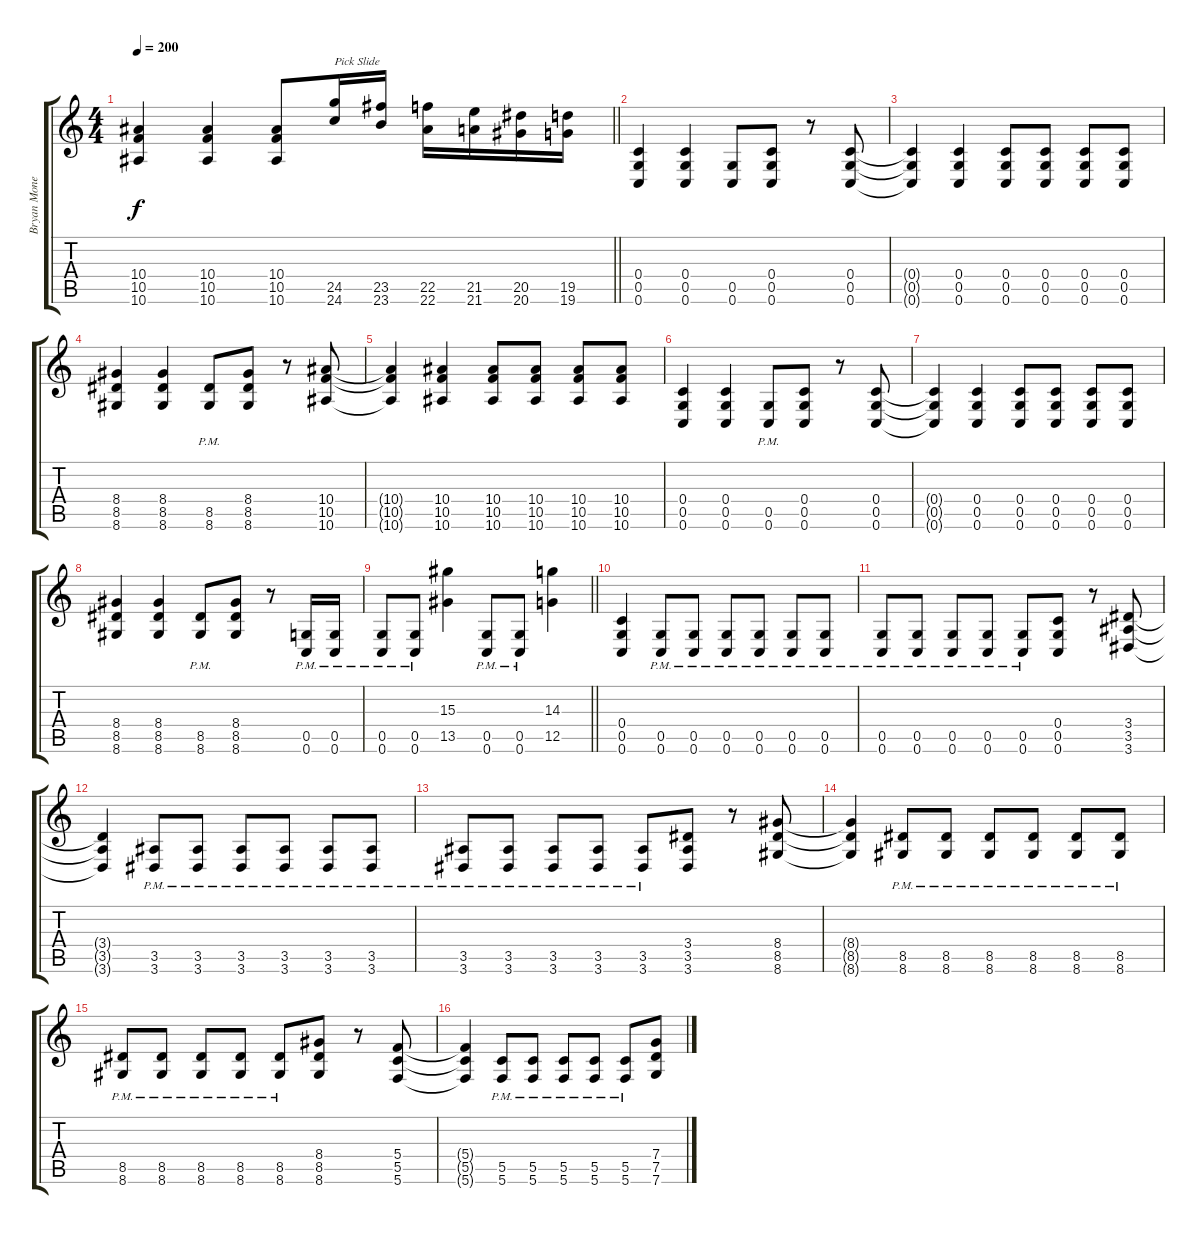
\track ("Bryan Money - Guitar" "Bryan Mone") {instrument distortionguitar}
\staff {score tabs}
\tuning (D4 A3 F3 C3 G2 C2) {hide}
\ts (4 4)
\tempo 200
\clef g2
\barLineRight lightlight
\ks c
(10.4{t} 10.5{t} 10.6{t}).4{dy f} (10.4 10.5 10.6).4 (10.4 10.5 10.6).8 (24.5 24.6).16{txt "Pick Slide"} (23.5 23.6).16 (22.5 22.6).16 (21.5 21.6).16 (20.5 20.6).16 (19.5 19.6).16 |
(0.4 0.5 0.6).4 (0.4 0.5 0.6).4 (0.5 0.6).8 (0.4 0.5 0.6).8 r.8 (0.4 0.5 0.6).8 |
(0.4{t} 0.5{t} 0.6{t}).4 (0.4 0.5 0.6).4 (0.4 0.5 0.6).8 (0.4 0.5 0.6).8 (0.4 0.5 0.6).8 (0.4 0.5 0.6).8 |
(8.4 8.5 8.6).4 (8.4 8.5 8.6).4 (8.5{pm} 8.6{pm}).8 (8.4 8.5 8.6).8 r.8 (10.4 10.5 10.6).8 |
(10.4{t} 10.5{t} 10.6{t}).4 (10.4 10.5 10.6).4 (10.4 10.5 10.6).8 (10.4 10.5 10.6).8 (10.4 10.5 10.6).8 (10.4 10.5 10.6).8 |
(0.4 0.5 0.6).4 (0.4 0.5 0.6).4 (0.5{pm} 0.6{pm}).8 (0.4 0.5 0.6).8 r.8 (0.4 0.5 0.6).8 |
(0.4{t} 0.5{t} 0.6{t}).4 (0.4 0.5 0.6).4 (0.4 0.5 0.6).8 (0.4 0.5 0.6).8 (0.4 0.5 0.6).8 (0.4 0.5 0.6).8 |
(8.4 8.5 8.6).4 (8.4 8.5 8.6).4 (8.5{pm} 8.6{pm}).8 (8.4 8.5 8.6).8 r.8 (0.5{pm} 0.6{pm}).16{volume 12} (0.5{pm} 0.6{pm}).16 |
\barLineRight lightlight
(0.5{pm} 0.6{pm}).8 (0.5{pm} 0.6{pm}).8 (15.3 13.5).4 (0.5{pm} 0.6{pm}).8 (0.5{pm} 0.6{pm}).8 (14.3 12.5).4 |
(0.4 0.5 0.6).4 (0.5{pm} 0.6{pm}).8 (0.5{pm} 0.6{pm}).8 (0.5{pm} 0.6{pm}).8 (0.5{pm} 0.6{pm}).8 (0.5{pm} 0.6{pm}).8 (0.5{pm} 0.6{pm}).8 |
(0.5{pm} 0.6{pm}).8 (0.5{pm} 0.6{pm}).8 (0.5{pm} 0.6{pm}).8 (0.5{pm} 0.6{pm}).8 (0.5{pm} 0.6{pm}).8 (0.4 0.5 0.6).8 r.8 (3.4 3.5 3.6).8 |
(3.4{t} 3.5{t} 3.6{t}).4 (3.5{pm} 3.6{pm}).8 (3.5{pm} 3.6{pm}).8 (3.5{pm} 3.6{pm}).8 (3.5{pm} 3.6{pm}).8 (3.5{pm} 3.6{pm}).8 (3.5{pm} 3.6{pm}).8 |
(3.5{pm} 3.6{pm}).8 (3.5{pm} 3.6{pm}).8 (3.5{pm} 3.6{pm}).8 (3.5{pm} 3.6{pm}).8 (3.5{pm} 3.6{pm}).8 (3.4 3.5 3.6).8 r.8 (8.4 8.5 8.6).8 |
(8.4{t} 8.5{t} 8.6{t}).4 (8.5{pm} 8.6{pm}).8 (8.5{pm} 8.6{pm}).8 (8.5{pm} 8.6{pm}).8 (8.5{pm} 8.6{pm}).8 (8.5{pm} 8.6{pm}).8 (8.5{pm} 8.6{pm}).8 |
(8.5{pm} 8.6{pm}).8 (8.5{pm} 8.6{pm}).8 (8.5{pm} 8.6{pm}).8 (8.5{pm} 8.6{pm}).8 (8.5{pm} 8.6{pm}).8 (8.4 8.5 8.6).8 r.8 (5.4 5.5 5.6).8 |
(5.4{t} 5.5{t} 5.6{t}).4 (5.5{pm} 5.6{pm}).8 (5.5{pm} 5.6{pm}).8 (5.5{pm} 5.6{pm}).8 (5.5{pm} 5.6{pm}).8 (5.5{pm} 5.6{pm}).8 (7.4 7.5 7.6).8
